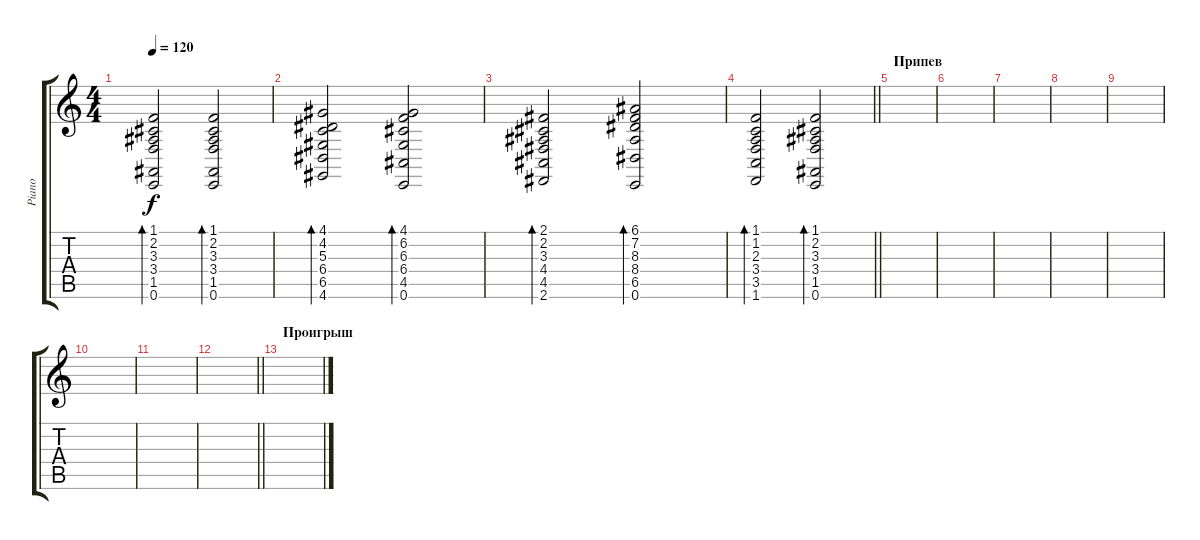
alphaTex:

\track ("Piano" "Piano") {instrument acousticgrandpiano}
\staff {score tabs}
\tuning (E4 B3 G3 D3 A2 E2) {hide}
\ts (4 4)
\tempo 120
\clef g2
\ks c
(1.1 2.2 3.3 3.4 1.5 0.6).2{bd 30 dy f} (1.1 2.2 3.3 3.4 1.5 0.6).2{bd 30} |
(4.1 4.2 5.3 6.4 6.5 4.6).2{bd 30} (4.1 6.2 6.3 6.4 4.5 0.6).2{bd 30} |
(2.1 2.2 3.3 4.4 4.5 2.6).2{bd 30} (6.1 7.2 8.3 8.4 6.5 0.6).2{bd 30} |
\barLineRight lightlight
(1.1 1.2 2.3 3.4 3.5 1.6).2{bd 30} (1.1 2.2 3.3 3.4 1.5 0.6).2{bd 30} |
\section ("" "Припев")
|
|
|
|
|
|
|
\barLineRight lightlight
|
\section ("" "Проигрыш")
